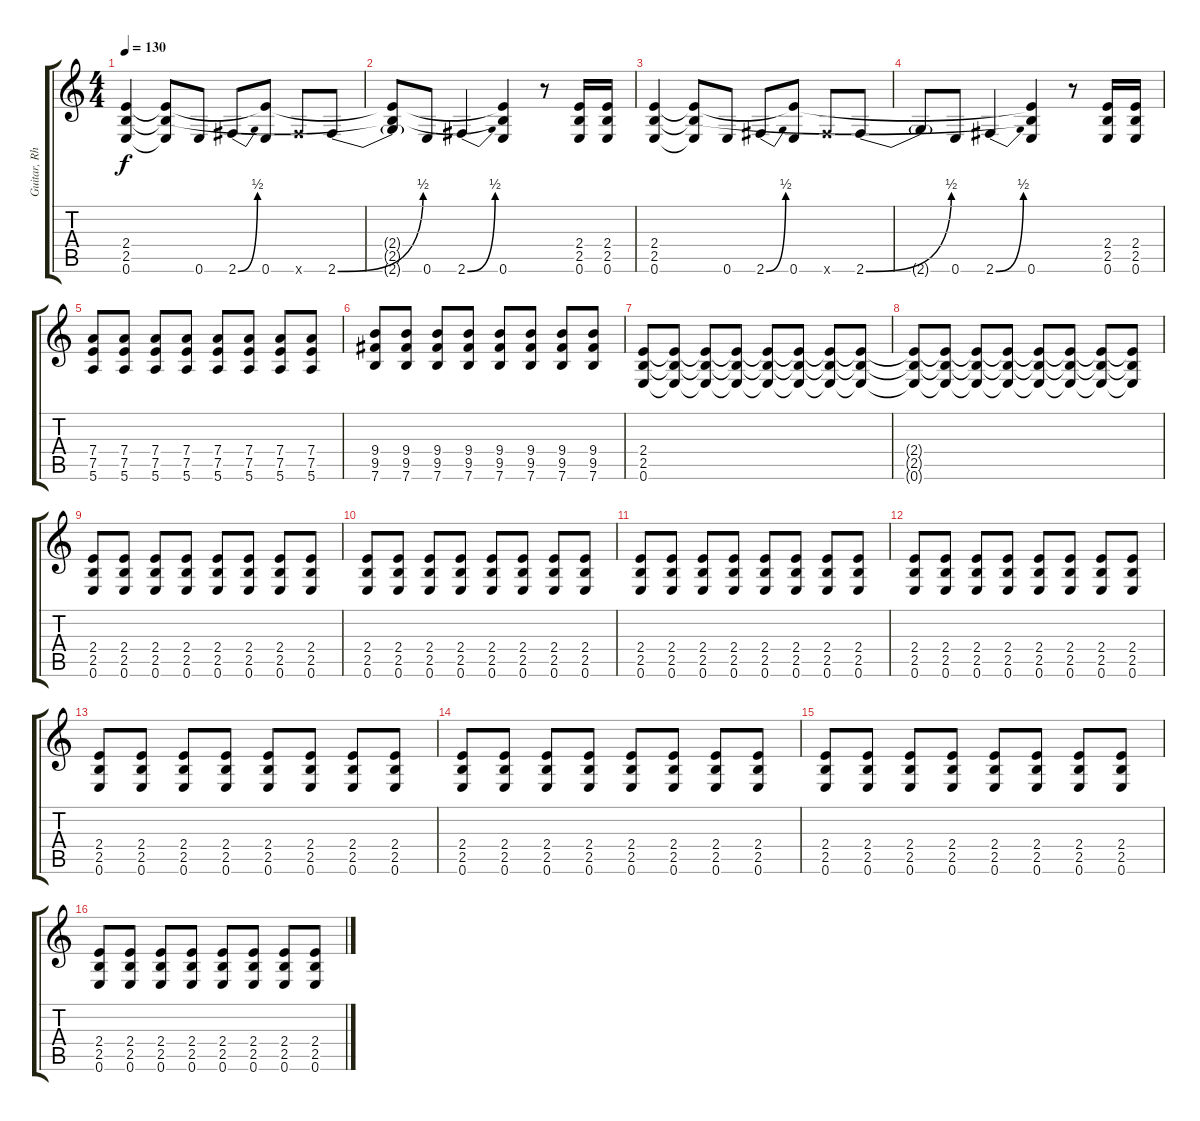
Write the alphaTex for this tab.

\track ("Guitar, Rhythm" "Guitar, Rh") {instrument overdrivenguitar}
\staff {score tabs}
\tuning (E4 B3 G3 D3 A2 E2) {hide}
\ts (4 4)
\tempo 130
\clef g2
\ks c
(2.4 2.5 0.6).4{dy f} (2.4{t} 2.5{t} 0.6{t}).8 0.6.8 2.6{be (bend 0 0 60 2)}.8 (2.4{t} 0.6).8 2.6{x}.8 2.6{be (bend 0 0 60 2)}.8 |
(2.4{t} 2.5{t} 2.6{t}).8 0.6.8 2.6{be (bend 0 0 60 2)}.4 (2.4{t} 2.5{t} 0.6).4 r.8 (2.4 2.5 0.6).16 (2.4 2.5 0.6).16 |
(2.4 2.5 0.6).4 (2.4{t} 2.5{t} 0.6{t}).8 0.6.8 2.6{be (bend 0 0 60 2)}.8 (2.4{t} 0.6).8 2.6{x}.8 2.6{be (bend 0 0 60 2)}.8 |
2.6{t}.8 0.6.8 2.6{be (bend 0 0 60 2)}.4 (2.4{t} 2.5{t} 0.6).4 r.8 (2.4 2.5 0.6).16 (2.4 2.5 0.6).16 |
(7.4 7.5 5.6).8 (7.4 7.5 5.6).8 (7.4 7.5 5.6).8 (7.4 7.5 5.6).8 (7.4 7.5 5.6).8 (7.4 7.5 5.6).8 (7.4 7.5 5.6).8 (7.4 7.5 5.6).8 |
(9.4 9.5 7.6).8 (9.4 9.5 7.6).8 (9.4 9.5 7.6).8 (9.4 9.5 7.6).8 (9.4 9.5 7.6).8 (9.4 9.5 7.6).8 (9.4 9.5 7.6).8 (9.4 9.5 7.6).8 |
(2.4 2.5 0.6).8{volume 16} (2.4{t} 2.5{t} 0.6{t}).8 (2.4{t} 2.5{t} 0.6{t}).8 (2.4{t} 2.5{t} 0.6{t}).8 (2.4{t} 2.5{t} 0.6{t}).8 (2.4{t} 2.5{t} 0.6{t}).8 (2.4{t} 2.5{t} 0.6{t}).8 (2.4{t} 2.5{t} 0.6{t}).8 |
(2.4{t} 2.5{t} 0.6{t}).8 (2.4{t} 2.5{t} 0.6{t}).8 (2.4{t} 2.5{t} 0.6{t}).8 (2.4{t} 2.5{t} 0.6{t}).8 (2.4{t} 2.5{t} 0.6{t}).8 (2.4{t} 2.5{t} 0.6{t}).8 (2.4{t} 2.5{t} 0.6{t}).8 (2.4{t} 2.5{t} 0.6{t}).8 |
(2.4 2.5 0.6).8{instrument overdrivenguitar} (2.4 2.5 0.6).8 (2.4 2.5 0.6).8 (2.4 2.5 0.6).8 (2.4 2.5 0.6).8 (2.4 2.5 0.6).8 (2.4 2.5 0.6).8 (2.4 2.5 0.6).8 |
(2.4 2.5 0.6).8 (2.4 2.5 0.6).8 (2.4 2.5 0.6).8 (2.4 2.5 0.6).8 (2.4 2.5 0.6).8 (2.4 2.5 0.6).8 (2.4 2.5 0.6).8 (2.4 2.5 0.6).8 |
(2.4 2.5 0.6).8 (2.4 2.5 0.6).8 (2.4 2.5 0.6).8 (2.4 2.5 0.6).8 (2.4 2.5 0.6).8 (2.4 2.5 0.6).8 (2.4 2.5 0.6).8 (2.4 2.5 0.6).8 |
(2.4 2.5 0.6).8 (2.4 2.5 0.6).8 (2.4 2.5 0.6).8 (2.4 2.5 0.6).8 (2.4 2.5 0.6).8 (2.4 2.5 0.6).8 (2.4 2.5 0.6).8 (2.4 2.5 0.6).8 |
(2.4 2.5 0.6).8{instrument overdrivenguitar} (2.4 2.5 0.6).8 (2.4 2.5 0.6).8 (2.4 2.5 0.6).8 (2.4 2.5 0.6).8 (2.4 2.5 0.6).8 (2.4 2.5 0.6).8 (2.4 2.5 0.6).8 |
(2.4 2.5 0.6).8 (2.4 2.5 0.6).8 (2.4 2.5 0.6).8 (2.4 2.5 0.6).8 (2.4 2.5 0.6).8 (2.4 2.5 0.6).8 (2.4 2.5 0.6).8 (2.4 2.5 0.6).8 |
(2.4 2.5 0.6).8 (2.4 2.5 0.6).8 (2.4 2.5 0.6).8 (2.4 2.5 0.6).8 (2.4 2.5 0.6).8 (2.4 2.5 0.6).8 (2.4 2.5 0.6).8 (2.4 2.5 0.6).8 |
(2.4 2.5 0.6).8 (2.4 2.5 0.6).8 (2.4 2.5 0.6).8 (2.4 2.5 0.6).8 (2.4 2.5 0.6).8 (2.4 2.5 0.6).8 (2.4 2.5 0.6).8 (2.4 2.5 0.6).8
